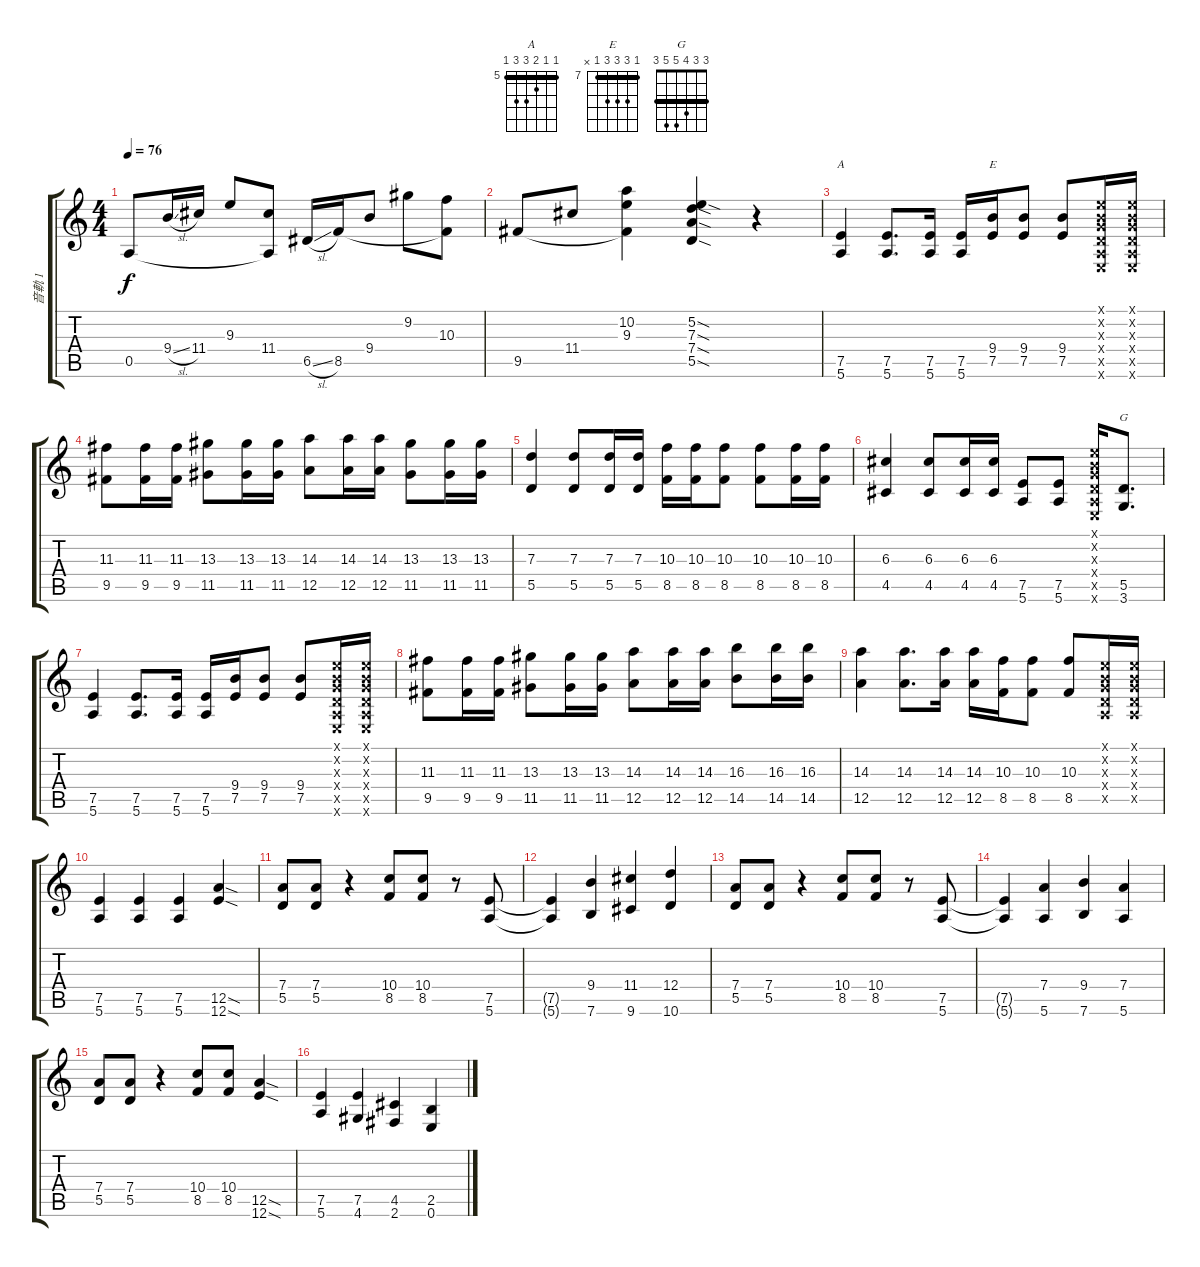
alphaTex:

\track ("音軌 1" "音軌 1") {instrument electricguitarjazz}
\staff {score tabs}
\tuning (E4 B3 G3 D3 A2 E2) {hide}
\chord ("A" 5 5 6 7 7 5) {firstfret 5 barre 5}
\chord ("E" 7 9 9 9 7 x) {firstfret 7 barre 7}
\chord ("G" 3 3 4 5 5 3) {barre 3}
\ts (4 4)
\tempo 76
\clef g2
\ks c
0.5.8{dy f} 9.4{sl}.16 11.4.16 9.3.8 (11.4 0.5{t}).8 6.5{sl}.16 8.5.16 9.4.8 9.2.8 (10.3 8.5{t}).8 |
9.5.8 11.4.8 (10.2 9.3 9.5{t}).4 (5.2{sod} 7.3{sod} 7.4{sod} 5.5{sod}).4 r.4 |
(7.5 5.6).4{ch "A" instrument overdrivenguitar} (7.5 5.6).8{d} (7.5 5.6).16 (7.5 5.6).16 (9.4 7.5).16{ch "E"} (9.4 7.5).8 (9.4 7.5).8 (0.1{x} 0.2{x} 0.3{x} 0.4{x} 0.5{x} 0.6{x}).16 (0.1{x} 0.2{x} 0.3{x} 0.4{x} 0.5{x} 0.6{x}).16 |
(11.3 9.5).8 (11.3 9.5).16 (11.3 9.5).16 (13.3 11.5).8 (13.3 11.5).16 (13.3 11.5).16 (14.3 12.5).8 (14.3 12.5).16 (14.3 12.5).16 (13.3 11.5).8 (13.3 11.5).16 (13.3 11.5).16 |
(7.3 5.5).4 (7.3 5.5).8 (7.3 5.5).16 (7.3 5.5).16 (10.3 8.5).16 (10.3 8.5).16 (10.3 8.5).8 (10.3 8.5).8 (10.3 8.5).16 (10.3 8.5).16 |
(6.3 4.5).4 (6.3 4.5).8 (6.3 4.5).16 (6.3 4.5).16 (7.5 5.6).8 (7.5 5.6).8 (0.1{x} 0.2{x} 0.3{x} 0.4{x} 0.5{x} 0.6{x}).16 (5.5 3.6).8{d ch "G"} |
(7.5 5.6).4 (7.5 5.6).8{d} (7.5 5.6).16 (7.5 5.6).16 (9.4 7.5).16 (9.4 7.5).8 (9.4 7.5).8 (0.1{x} 0.2{x} 0.3{x} 0.4{x} 0.5{x} 0.6{x}).16 (0.1{x} 0.2{x} 0.3{x} 0.4{x} 0.5{x} 0.6{x}).16 |
(11.3 9.5).8 (11.3 9.5).16 (11.3 9.5).16 (13.3 11.5).8 (13.3 11.5).16 (13.3 11.5).16 (14.3 12.5).8 (14.3 12.5).16 (14.3 12.5).16 (16.3 14.5).8 (16.3 14.5).16 (16.3 14.5).16 |
(14.3 12.5).4 (14.3 12.5).8{d} (14.3 12.5).16 (14.3 12.5).16 (10.3 8.5).16 (10.3 8.5).8 (10.3 8.5).8 (0.1{x} 0.2{x} 0.3{x} 0.4{x} 0.5{x}).16 (0.1{x} 0.2{x} 0.3{x} 0.4{x} 0.5{x}).16 |
(7.5 5.6).4 (7.5 5.6).4 (7.5 5.6).4 (12.5{sod} 12.6{sod}).4 |
(7.4 5.5).8 (7.4 5.5).8 r.4 (10.4 8.5).8 (10.4 8.5).8 r.8 (7.5 5.6).8 |
(7.5{t} 5.6{t}).4 (9.4 7.6).4 (11.4 9.6).4 (12.4 10.6).4 |
(7.4 5.5).8 (7.4 5.5).8 r.4 (10.4 8.5).8 (10.4 8.5).8 r.8 (7.5 5.6).8 |
(7.5{t} 5.6{t}).4 (7.4 5.6).4 (9.4 7.6).4 (7.4 5.6).4 |
(7.4 5.5).8 (7.4 5.5).8 r.4 (10.4 8.5).8 (10.4 8.5).8 (12.5{sod} 12.6{sod}).4 |
(7.5 5.6).4 (7.5 4.6).4 (4.5 2.6).4 (2.5 0.6).4
